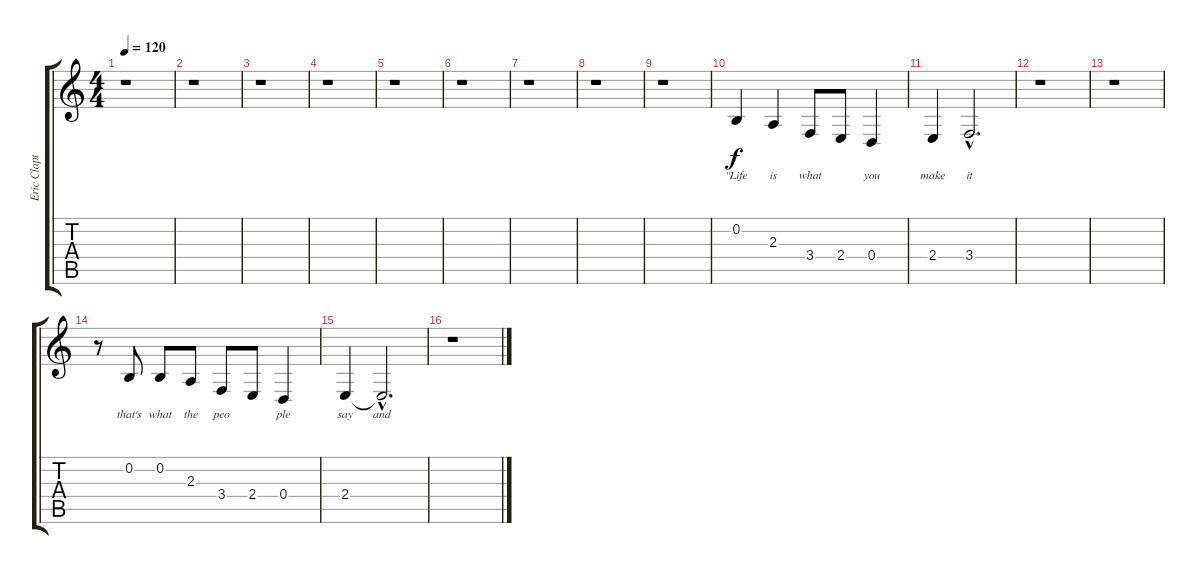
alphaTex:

\track ("Eric Clapton Voice" "Eric Clapt") {instrument harmonica}
\staff {score tabs}
\tuning (E4 B3 G3 D3 A2 E2) {hide}
\ts (4 4)
\tempo 120
\clef g2
\ks c
r.1{dy f instrument harmonica} |
r.1 |
r.1 |
r.1 |
r.1 |
r.1 |
r.1 |
r.1 |
r.1 |
0.2.4{lyrics (0 "\"Life") lyrics (1 "") lyrics (2 "") lyrics (3 "") lyrics (4 "")} 2.3.4{lyrics (0 "is") lyrics (1 "") lyrics (2 "") lyrics (3 "") lyrics (4 "")} 3.4.8{lyrics (0 "what") lyrics (1 "") lyrics (2 "") lyrics (3 "") lyrics (4 "")} 2.4.8{lyrics (0 "") lyrics (1 "") lyrics (2 "") lyrics (3 "") lyrics (4 "")} 0.4.4{lyrics (0 "you") lyrics (1 "") lyrics (2 "") lyrics (3 "") lyrics (4 "")} |
2.4.4{lyrics (0 "make") lyrics (1 "") lyrics (2 "") lyrics (3 "") lyrics (4 "")} 3.4{hac}.2{d lyrics (0 "it") lyrics (1 "") lyrics (2 "") lyrics (3 "") lyrics (4 "")} |
r.1 |
r.1 |
r.8 0.2.8{lyrics (0 "that's") lyrics (1 "") lyrics (2 "") lyrics (3 "") lyrics (4 "")} 0.2.8{lyrics (0 "what") lyrics (1 "") lyrics (2 "") lyrics (3 "") lyrics (4 "")} 2.3.8{lyrics (0 "the") lyrics (1 "") lyrics (2 "") lyrics (3 "") lyrics (4 "")} 3.4.8{lyrics (0 "peo") lyrics (1 "") lyrics (2 "") lyrics (3 "") lyrics (4 "")} 2.4.8{lyrics (0 "") lyrics (1 "") lyrics (2 "") lyrics (3 "") lyrics (4 "")} 0.4.4{lyrics (0 "ple") lyrics (1 "") lyrics (2 "") lyrics (3 "") lyrics (4 "")} |
2.4.4{lyrics (0 "say") lyrics (1 "") lyrics (2 "") lyrics (3 "") lyrics (4 "")} 2.4{hac t}.2{d lyrics (0 "and") lyrics (1 "") lyrics (2 "") lyrics (3 "") lyrics (4 "")} |
r.1
